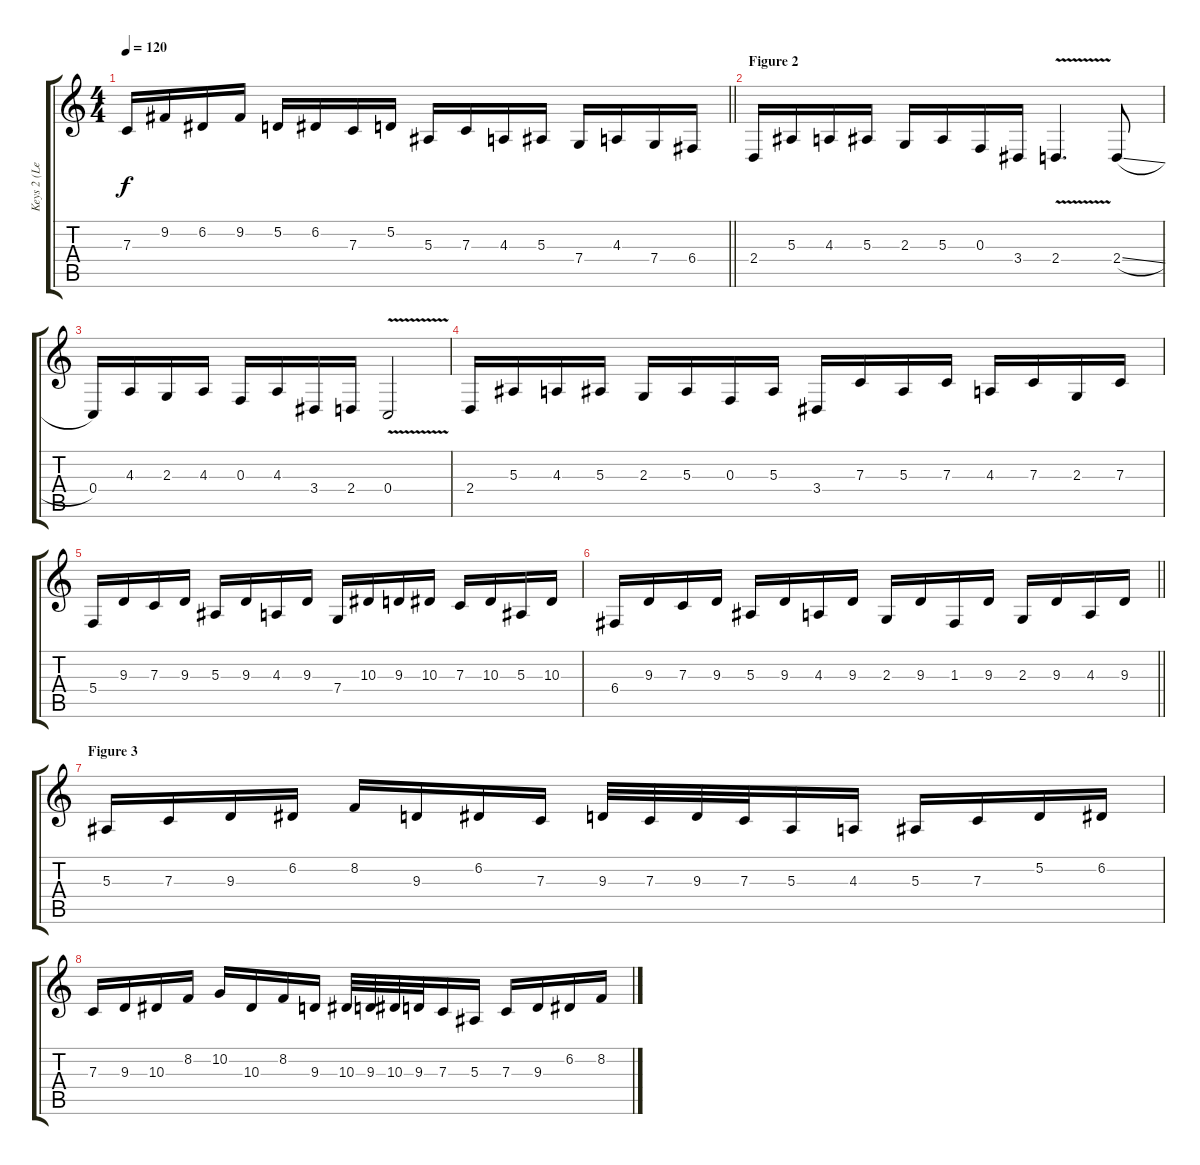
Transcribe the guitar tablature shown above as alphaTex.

\track ("Keys 2 (Lead)" "Keys 2 (Le") {instrument lead2sawtooth}
\staff {score tabs}
\tuning (D4 A3 F3 C3 G2 D2) {hide}
\ts (4 4)
\tempo 120
\clef g2
\barLineRight lightlight
\ks c
7.3.16{dy f} 9.2.16 6.2.16 9.2.16 5.2.16 6.2.16 7.3.16 5.2.16 5.3.16 7.3.16 4.3.16 5.3.16 7.4.16 4.3.16 7.4.16 6.4.16 |
\section ("" "Figure 2")
2.4.16 5.3.16 4.3.16 5.3.16 2.3.16 5.3.16 0.3.16 3.4.16 2.4{v}.4{d} 2.4{sl}.8 |
0.4.16 4.3.16 2.3.16 4.3.16 0.3.16 4.3.16 3.4.16 2.4.16 0.4{v}.2 |
2.4.16 5.3.16 4.3.16 5.3.16 2.3.16 5.3.16 0.3.16 5.3.16 3.4.16 7.3.16 5.3.16 7.3.16 4.3.16 7.3.16 2.3.16 7.3.16 |
5.4.16 9.3.16 7.3.16 9.3.16 5.3.16 9.3.16 4.3.16 9.3.16 7.4.16 10.3.16 9.3.16 10.3.16 7.3.16 10.3.16 5.3.16 10.3.16 |
\barLineRight lightlight
6.4.16 9.3.16 7.3.16 9.3.16 5.3.16 9.3.16 4.3.16 9.3.16 2.3.16 9.3.16 1.3.16 9.3.16 2.3.16 9.3.16 4.3.16 9.3.16 |
\section ("" "Figure 3")
5.3.16{volume 8} 7.3.16 9.3.16 6.2.16 8.2.16 9.3.16 6.2.16 7.3.16 9.3.32 7.3.32 9.3.32 7.3.32 5.3.16 4.3.16 5.3.16 7.3.16 5.2.16 6.2.16 |
7.3.16 9.3.16 10.3.16 8.2.16 10.2.16 10.3.16 8.2.16 9.3.16 10.3.32 9.3.32 10.3.32 9.3.32 7.3.16 5.3.16 7.3.16 9.3.16 6.2.16 8.2.16
